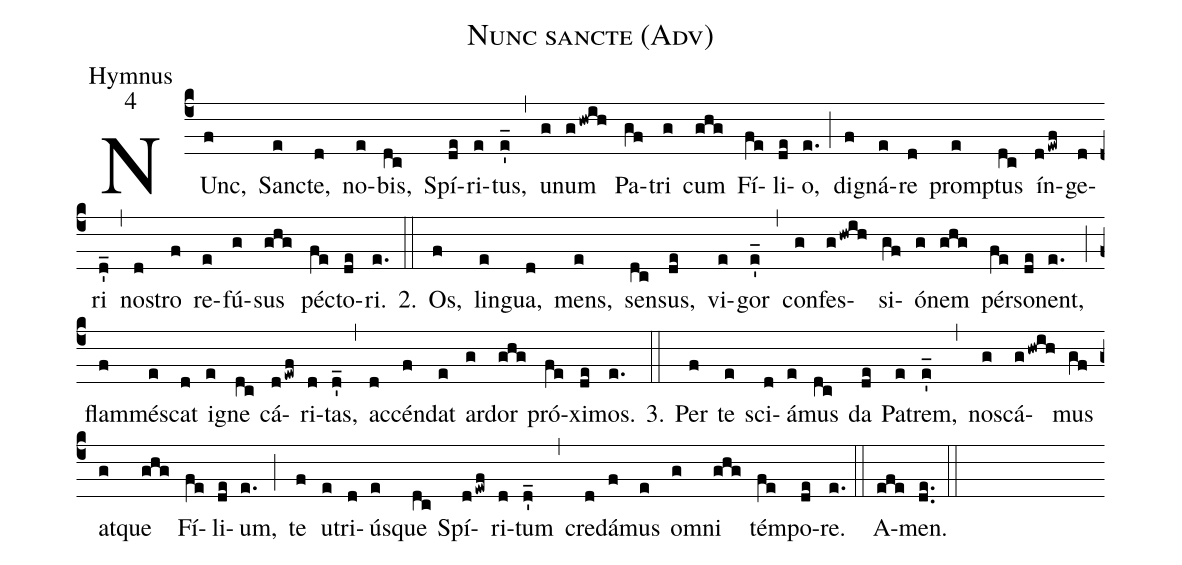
name:Nunc sancte (Adv);
office-part:Hymnus;
mode:4;
%%
(c4)NUnc,(f) San(e)cte,(d) no(e)bis,(dc) Spí(de)ri(e)tus,(e'_) (,)
u(g)num(ghwih) Pa(gf)tri(g) cum(ghg) Fí(fe)li(de)o,(e.) (;)
di(f)gná(e)re(d) prom(e)ptus(dc) ín(dewf)ge(d)ri(d'_) (,)
no(d)stro(f) re(e)fú(g)sus(ghg) pé(fe)cto(de)ri.(e.)
2.(::) Os,(f) lin(e)gua,(d) mens,(e) sen(dc)sus,(de) vi(e)gor(e'_) (,)
con(g)fes(ghwih)si(gf)ó(g)nem(ghg) pér(fe)so(de)nent,(e.) (;)
flam(f)mé(e)scat(d) i(e)gne(dc) cá(dewf)ri(d)tas,(d'_) (,)
ac(d)cén(f)dat(e) ar(g)dor(ghg) pró(fe)xi(de)mos.(e.)
3.(::) Per(f) te(e) sci(d)á(e)mus(dc) da(de) Pa(e)trem,(e'_) (,)
no(g)scá(ghwih)mus(gf) at(g)que(ghg) Fí(fe)li(de)um,(e.) (;)
te(f) u(e)tri(d)ús(e)que(dc) Spí(dewf)ri(d)tum(d'_) (,)
cre(d)dá(f)mus(e) om(g)ni(ghg) tém(fe)po(de)re.(e.) (::)
A(efe)men.(de..) (::)
